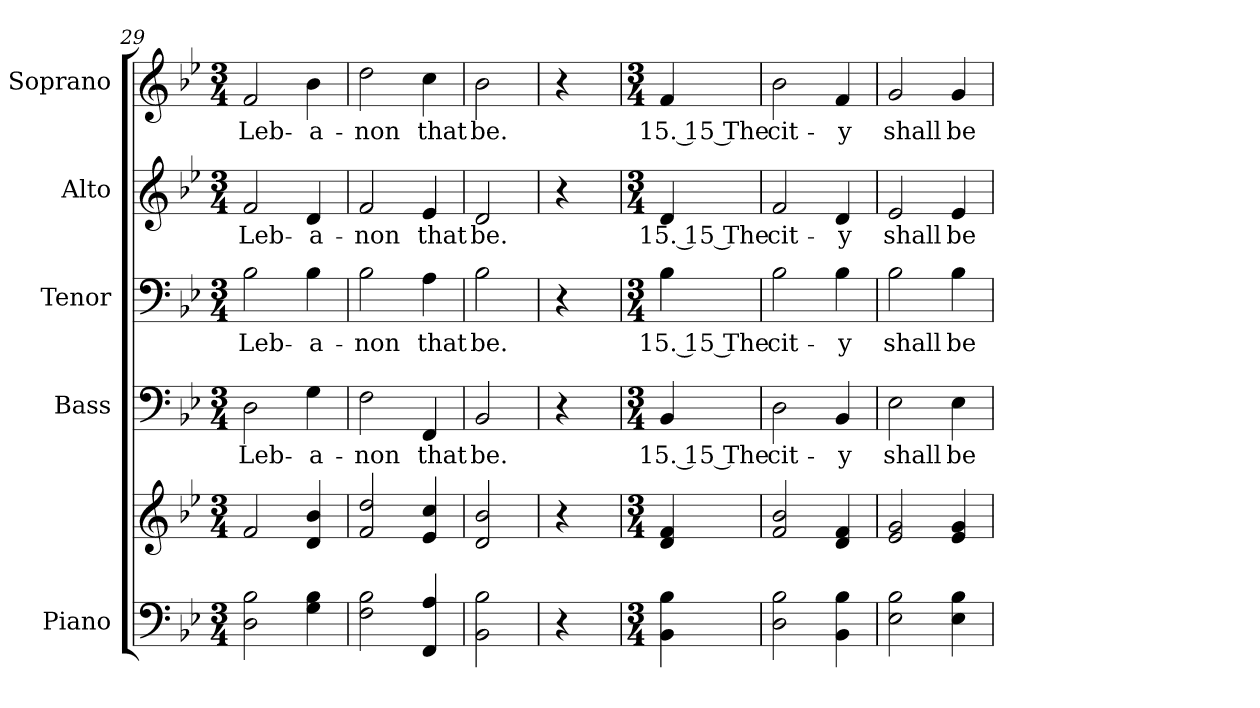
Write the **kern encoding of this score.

**kern	**kern	**kern	**text	**kern	**text	**kern	**text	**kern	**text
*part5	*part5	*part4	*part4	*part3	*part3	*part2	*part2	*part1	*part1
*staff6	*staff5	*staff4	*staff4	*staff3	*staff3	*staff2	*staff2	*staff1	*staff1
*I"Piano	*	*I"Bass	*	*I"Tenor	*	*I"Alto	*	*I"Soprano	*
*I'Pno.	*	*I'B.	*	*I'T.	*	*I'A.	*	*I'S.	*
!!LO:LB:g=z
*clefF4	*clefG2	*clefF4	*	*clefF4	*	*clefG2	*	*clefG2	*
*k[b-e-]	*k[b-e-]	*k[b-e-]	*	*k[b-e-]	*	*k[b-e-]	*	*k[b-e-]	*
*B-:	*B-:	*B-:	*	*B-:	*	*B-:	*	*B-:	*
*M3/4	*M3/4	*M3/4	*	*M3/4	*	*M3/4	*	*M3/4	*
=29	=29	=29	=29	=29	=29	=29	=29	=29	=29
!	!	!	!LO:LY:b:color=#000000	!	!	!	!	!	!
!	!	!	!	!	!LO:LY:b:color=#000000	!	!	!	!
!	!	!	!	!	!	!	!LO:LY:b:color=#000000	!	!
!	!	!	!	!	!	!	!	!	!LO:LY:b:color=#000000
2Di\ 2B-i	2fi/	2Di\	Leb-	2B-i\	Leb-	2fi/	Leb-	2fi/	Leb-
!	!	!	!LO:LY:b:color=#000000	!	!	!	!	!	!
!	!	!	!	!	!LO:LY:b:color=#000000	!	!	!	!
!	!	!	!	!	!	!	!LO:LY:b:color=#000000	!	!
!	!	!	!	!	!	!	!	!	!LO:LY:b:color=#000000
4Gi\ 4B-i	4di/ 4b-i	4Gi\	-a-	4B-i\	-a-	4di/	-a-	4b-i\	-a-
=30	=30	=30	=30	=30	=30	=30	=30	=30	=30
!	!	!	!LO:LY:b:color=#000000	!	!	!	!	!	!
!	!	!	!	!	!LO:LY:b:color=#000000	!	!	!	!
!	!	!	!	!	!	!	!LO:LY:b:color=#000000	!	!
!	!	!	!	!	!	!	!	!	!LO:LY:b:color=#000000
2Fi\ 2B-i	2fi/ 2ddi	2Fi\	-non	2B-i\	-non	2fi/	-non	2ddi\	-non
!	!	!	!LO:LY:b:color=#000000	!	!	!	!	!	!
!	!	!	!	!	!LO:LY:b:color=#000000	!	!	!	!
!	!	!	!	!	!	!	!LO:LY:b:color=#000000	!	!
!	!	!	!	!	!	!	!	!	!LO:LY:b:color=#000000
4FFi/ 4Ai	4e-i/ 4cci	4FFi/	that	4Ai\	that	4e-i/	that	4cci\	that
=31	=31	=31	=31	=31	=31	=31	=31	=31	=31
!	!	!	!LO:LY:b:color=#000000	!	!	!	!	!	!
!	!	!	!	!	!LO:LY:b:color=#000000	!	!	!	!
!	!	!	!	!	!	!	!LO:LY:b:color=#000000	!	!
!	!	!	!	!	!	!	!	!	!LO:LY:b:color=#000000
2BB-i\ 2B-i	2di/ 2b-i	2BB-i/	be.	2B-i\	be.	2di/	be.	2b-i\	be.
=32	=32	=32	=32	=32	=32	=32	=32	=32	=32
4r	4r	4r	.	4r	.	4r	.	4r	.
=33	=33	=33	=33	=33	=33	=33	=33	=33	=33
*M3/4	*M3/4	*M3/4	*	*M3/4	*	*M3/4	*	*M3/4	*
!	!	!	!LO:LY:b:color=#000000	!	!	!	!	!	!
!	!	!	!	!	!LO:LY:b:color=#000000	!	!	!	!
!	!	!	!	!	!	!	!LO:LY:b:color=#000000	!	!
!	!	!	!	!	!	!	!	!	!LO:LY:b:color=#000000
4BB-i\ 4B-i	4di/ 4fi	4BB-i/	15. 15 The	4B-i\	15. 15 The	4di/	15. 15 The	4fi/	15. 15 The
!!LO:PB:g=z
=34	=34	=34	=34	=34	=34	=34	=34	=34	=34
!	!	!	!LO:LY:b:color=#000000	!	!	!	!	!	!
!	!	!	!	!	!LO:LY:b:color=#000000	!	!	!	!
!	!	!	!	!	!	!	!LO:LY:b:color=#000000	!	!
!	!	!	!	!	!	!	!	!	!LO:LY:b:color=#000000
2Di\ 2B-i	2fi/ 2b-i	2Di\	cit-	2B-i\	cit-	2fi/	cit-	2b-i\	cit-
!	!	!	!LO:LY:b:color=#000000	!	!	!	!	!	!
!	!	!	!	!	!LO:LY:b:color=#000000	!	!	!	!
!	!	!	!	!	!	!	!LO:LY:b:color=#000000	!	!
!	!	!	!	!	!	!	!	!	!LO:LY:b:color=#000000
4BB-i\ 4B-i	4di/ 4fi	4BB-i/	-y	4B-i\	-y	4di/	-y	4fi/	-y
=35	=35	=35	=35	=35	=35	=35	=35	=35	=35
!	!	!	!LO:LY:b:color=#000000	!	!	!	!	!	!
!	!	!	!	!	!LO:LY:b:color=#000000	!	!	!	!
!	!	!	!	!	!	!	!LO:LY:b:color=#000000	!	!
!	!	!	!	!	!	!	!	!	!LO:LY:b:color=#000000
2E-i\ 2B-i	2e-i/ 2gi	2E-i\	shall	2B-i\	shall	2e-i/	shall	2gi/	shall
!	!	!	!LO:LY:b:color=#000000	!	!	!	!	!	!
!	!	!	!	!	!LO:LY:b:color=#000000	!	!	!	!
!	!	!	!	!	!	!	!LO:LY:b:color=#000000	!	!
!	!	!	!	!	!	!	!	!	!LO:LY:b:color=#000000
4E-i\ 4B-i	4e-i/ 4gi	4E-i\	be	4B-i\	be	4e-i/	be	4gi/	be
=	=	=	=	=	=	=	=	=	=
*-	*-	*-	*-	*-	*-	*-	*-	*-	*-
